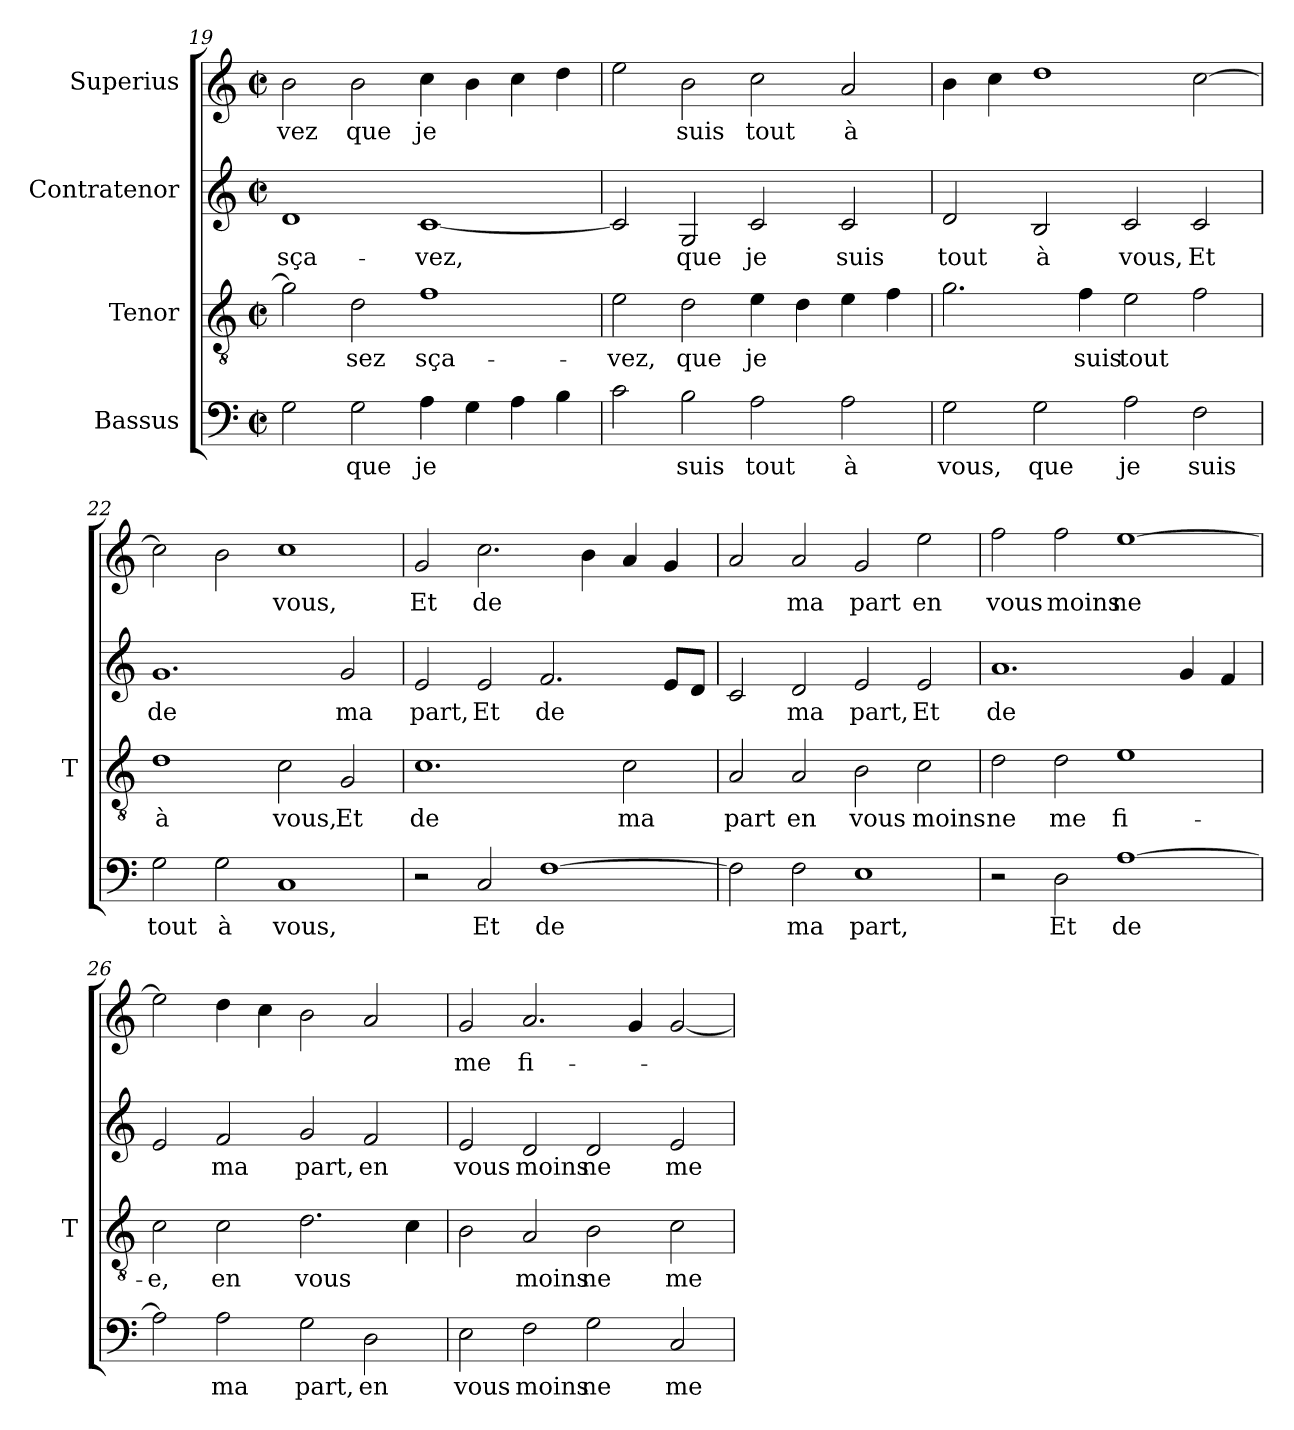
**kern	**text	**kern	**text	**kern	**text	**kern	**text
*part4	*part4	*part3	*part3	*part2	*part2	*part1	*part1
*staff4	*staff4	*staff3	*staff3	*staff2	*staff2	*staff1	*staff1
*I"Bassus	*	*I"Tenor	*	*I"Contratenor	*	*I"Superius	*
*	*	*I'T	*	*	*	*	*
*clefF4	*	*clefGv2	*	*clefG2	*	*clefG2	*
*k[]	*	*k[]	*	*k[]	*	*k[]	*
*C:	*	*C:	*	*C:	*	*C:	*
*M2/2	*	*M2/2	*	*M2/2	*	*M2/2	*
*met(c|)	*	*met(c|)	*	*met(c|)	*	*met(c|)	*
=19	=19	=19	=19	=19	=19	=19	=19
2G	.	2g]	.	1d	sça-	2b	-vez
2G	-que	2d	-sez	.	.	2b	-que
4A	-je	1f	sça-	[1c	-vez,	4cc	-je
4G	.	.	.	.	.	4b	.
4A	.	.	.	.	.	4cc	.
4B	.	.	.	.	.	4dd	.
=20	=20	=20	=20	=20	=20	=20	=20
2c	.	2e	-vez,	2c]	.	2ee	.
2B	-suis	2d	-que	2G	-que	2b	-suis
2A	-tout	4e	-je	2c	-je	2cc	-tout
.	.	4d	.	.	.	.	.
2A	-à	4e	.	2c	-suis	2a	-à
.	.	4f	.	.	.	.	.
=21	=21	=21	=21	=21	=21	=21	=21
2G	-vous,	2.g	.	2d	-tout	4b	.
.	.	.	.	.	.	4cc	.
2G	-que	.	.	2B	-à	1dd	.
.	.	4f	-suis	.	.	.	.
2A	-je	2e	-tout	2c	-vous,	.	.
2F	-suis	2f	.	2c	-Et	[2cc	.
=22	=22	=22	=22	=22	=22	=22	=22
2G	-tout	1d	-à	1.g	-de	2cc]	.
2G	-à	.	.	.	.	2b	.
1C	-vous,	2c	-vous,	.	.	1cc	-vous,
.	.	2G	-Et	2g	-ma	.	.
=23	=23	=23	=23	=23	=23	=23	=23
2r	.	1.c	-de	2e	-part,	2g	-Et
2C	-Et	.	.	2e	-Et	2.cc	-de
[1F	-de	.	.	2.f	-de	.	.
.	.	.	.	.	.	4b	.
.	.	2c	-ma	.	.	4a	.
.	.	.	.	8eL	.	4g	.
.	.	.	.	8dJ	.	.	.
=24	=24	=24	=24	=24	=24	=24	=24
2F]	.	2A	-part	2c	.	2a	.
2F	-ma	2A	-en	2d	-ma	2a	-ma
1E	-part,	2B	-vous	2e	-part,	2g	-part
.	.	2c	-moins	2e	-Et	2ee	-en
=25	=25	=25	=25	=25	=25	=25	=25
2r	.	2d	-ne	1.a	-de	2ff	-vous
2D	-Et	2d	-me	.	.	2ff	-moins
[1A	-de	1e	fi-	.	.	[1ee	-ne
.	.	.	.	4g	.	.	.
.	.	.	.	4f	.	.	.
=26	=26	=26	=26	=26	=26	=26	=26
2A]	.	2c	-e,	2e	.	2ee]	.
2A	-ma	2c	-en	2f	-ma	4dd	.
.	.	.	.	.	.	4cc	.
2G	-part,	2.d	-vous	2g	-part,	2b	.
2D	-en	.	.	2f	-en	2a	.
.	.	4c	.	.	.	.	.
=27	=27	=27	=27	=27	=27	=27	=27
2E	-vous	2B	.	2e	-vous	2g	-me
2F	-moins	2A	-moins	2d	-moins	2.a	fi-
2G	-ne	2B	-ne	2d	-ne	.	.
.	.	.	.	.	.	4g	.
2C	-me	2c	-me	2e	-me	[2g	.
=	=	=	=	=	=	=	=
*-	*-	*-	*-	*-	*-	*-	*-
